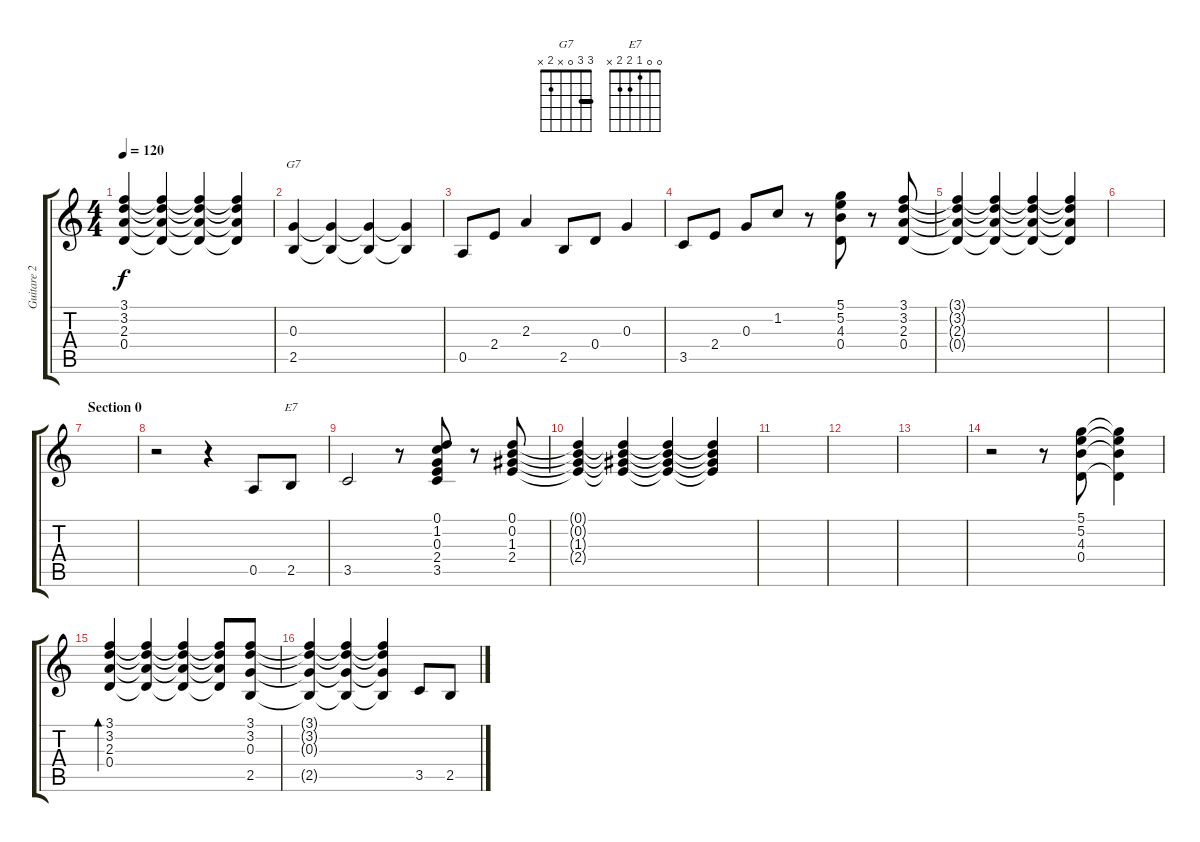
\track ("Guitare 2" "Guitare 2") {instrument distortionguitar}
\staff {score tabs}
\tuning (D4 B3 G3 D3 A2 D2) {hide}
\chord ("G7" 3 3 0 x 2 x) {barre 3}
\chord ("E7" 0 0 1 2 2 x)
\ts (4 4)
\tempo 120
\clef g2
\ks c
(3.1{t} 3.2{t} 2.3{t} 0.4{t}).4{dy f} (3.1{t} 3.2{t} 2.3{t} 0.4{t}).4 (3.1{t} 3.2{t} 2.3{t} 0.4{t}).4 (3.1{t} 3.2{t} 2.3{t} 0.4{t}).4 |
(0.3 2.5).4{ch "G7"} (0.3{t} 2.5{t}).4 (0.3{t} 2.5{t}).4 (0.3{t} 2.5{t}).4 |
0.5.8 2.4.8 2.3.4 2.5.8 0.4.8 0.3.4 |
3.5.8 2.4.8 0.3.8 1.2.8 r.8 (5.1 5.2 4.3 0.4).8 r.8 (3.1 3.2 2.3 0.4).8 |
(3.1{t} 3.2{t} 2.3{t} 0.4{t}).4 (3.1{t} 3.2{t} 2.3{t} 0.4{t}).4 (3.1{t} 3.2{t} 2.3{t} 0.4{t}).4 (3.1{t} 3.2{t} 2.3{t} 0.4{t}).4 |
|
\section ("" "Section 0")
|
r.2 r.4 0.5.8 2.5.8{ch "E7"} |
3.5.2 r.8 (0.1 1.2 0.3 2.4 3.5).8 r.8 (0.1 0.2 1.3 2.4).8 |
(0.1{t} 0.2{t} 1.3{t} 2.4{t}).4 (0.1{t} 0.2{t} 1.3{t} 2.4{t}).4 (0.1{t} 0.2{t} 1.3{t} 2.4{t}).4 (0.1{t} 0.2{t} 1.3{t} 2.4{t}).4 |
|
|
|
r.2 r.8 (5.1 5.2 4.3 0.4).8 (5.1{t} 5.2{t} 4.3{t} 0.4{t}).4 |
(3.1 3.2 2.3 0.4).4{bd 120} (3.1{t} 3.2{t} 2.3{t} 0.4{t}).4 (3.1{t} 3.2{t} 2.3{t} 0.4{t}).4 (3.1{t} 3.2{t} 2.3{t} 0.4{t}).8 (3.1 3.2 0.3 2.5).8 |
(3.1{t} 3.2{t} 0.3{t} 2.5{t}).4 (3.1{t} 3.2{t} 0.3{t} 2.5{t}).4 (3.1{t} 3.2{t} 0.3{t} 2.5{t}).4 3.5.8 2.5.8
